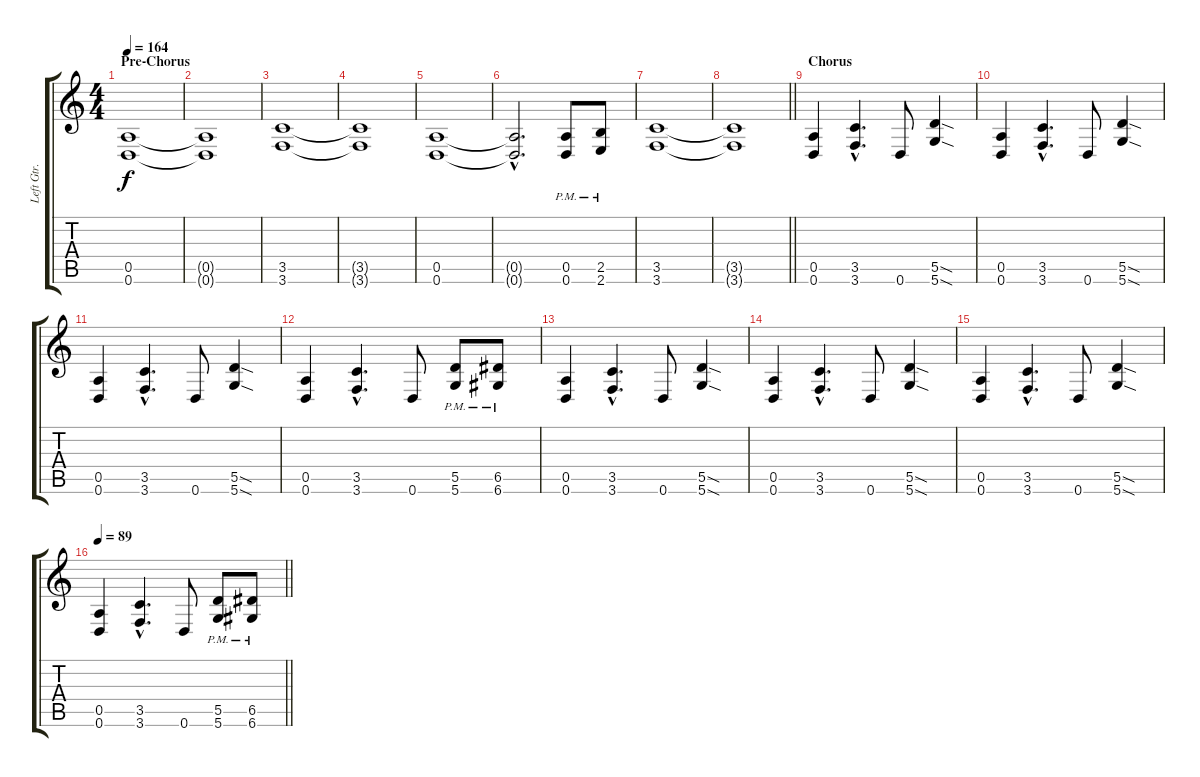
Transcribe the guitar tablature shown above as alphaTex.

\track ("Left Gtr. Janne" "Left Gtr. ") {instrument distortionguitar}
\staff {score tabs}
\tuning (E4 B3 G3 D3 A2 D2) {hide}
\ts (4 4)
\section ("" "Pre-Chorus")
\tempo 164
\clef g2
\ks c
(0.5 0.6).1{dy f} |
(0.5{t} 0.6{t}).1 |
(3.5 3.6).1 |
(3.5{t} 3.6{t}).1 |
(0.5 0.6).1 |
(0.5{hac t} 0.6{hac t}).2{d} (0.5{pm} 0.6{pm}).8 (2.5{pm} 2.6{pm}).8 |
(3.5 3.6).1 |
\barLineRight lightlight
(3.5{t} 3.6{t}).1 |
\section ("" "Chorus")
(0.5 0.6).4 (3.5{hac} 3.6{hac}).4{d} 0.6.8 (5.5{sod} 5.6{sod}).4 |
(0.5 0.6).4 (3.5{hac} 3.6{hac}).4{d} 0.6.8 (5.5{sod} 5.6{sod}).4 |
(0.5 0.6).4 (3.5{hac} 3.6{hac}).4{d} 0.6.8 (5.5{sod} 5.6{sod}).4 |
(0.5 0.6).4 (3.5{hac} 3.6{hac}).4{d} 0.6.8 (5.5{pm} 5.6{pm}).8 (6.5{pm} 6.6{pm}).8 |
(0.5 0.6).4 (3.5{hac} 3.6{hac}).4{d} 0.6.8 (5.5{sod} 5.6{sod}).4 |
(0.5 0.6).4 (3.5{hac} 3.6{hac}).4{d} 0.6.8 (5.5{sod} 5.6{sod}).4 |
(0.5 0.6).4 (3.5{hac} 3.6{hac}).4{d} 0.6.8 (5.5{sod} 5.6{sod}).4 |
\tempo 89
\barLineRight lightlight
(0.5 0.6).4 (3.5{hac} 3.6{hac}).4{d} 0.6.8 (5.5{pm} 5.6{pm}).8 (6.5{pm} 6.6{pm}).8
